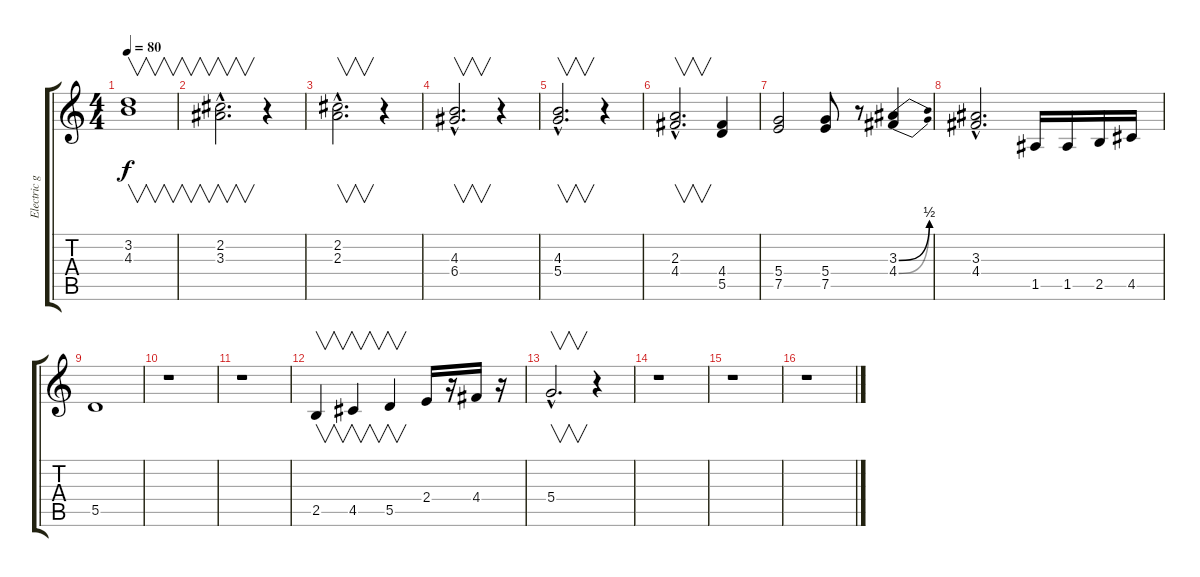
\track ("Electric guitars 5, 6" "Electric g") {instrument distortionguitar}
\staff {score tabs}
\tuning (E4 B3 G3 D3 A2 E2) {hide}
\ts (4 4)
\tempo 80
\clef g2
\ks c
(3.2 4.3).1{v dy f} |
(2.2{hac} 3.3{hac}).2{v d} r.4 |
(2.2{hac} 2.3{hac}).2{v d} r.4 |
(4.3{hac} 6.4{hac}).2{v d} r.4 |
(4.3{hac} 5.4{hac}).2{v d} r.4 |
(2.3{hac} 4.4{hac}).2{v d} (4.4 5.5).4 |
(5.4 7.5).2 (5.4 7.5).8 r.8 (3.3{be (bend 0 0 60 2)} 4.4{be (bend 0 0 60 2)}).4 |
(3.3{hac} 4.4{hac}).2{d} 1.5.16 1.5.16 2.5.16 4.5.16 |
5.5.1 |
r.1 |
r.1 |
2.5.4{v} 4.5.4{v} 5.5.4{v} 2.4.16 r.16 4.4.16 r.16 |
5.4{hac}.2{v d} r.4 |
r.1 |
r.1 |
r.1
